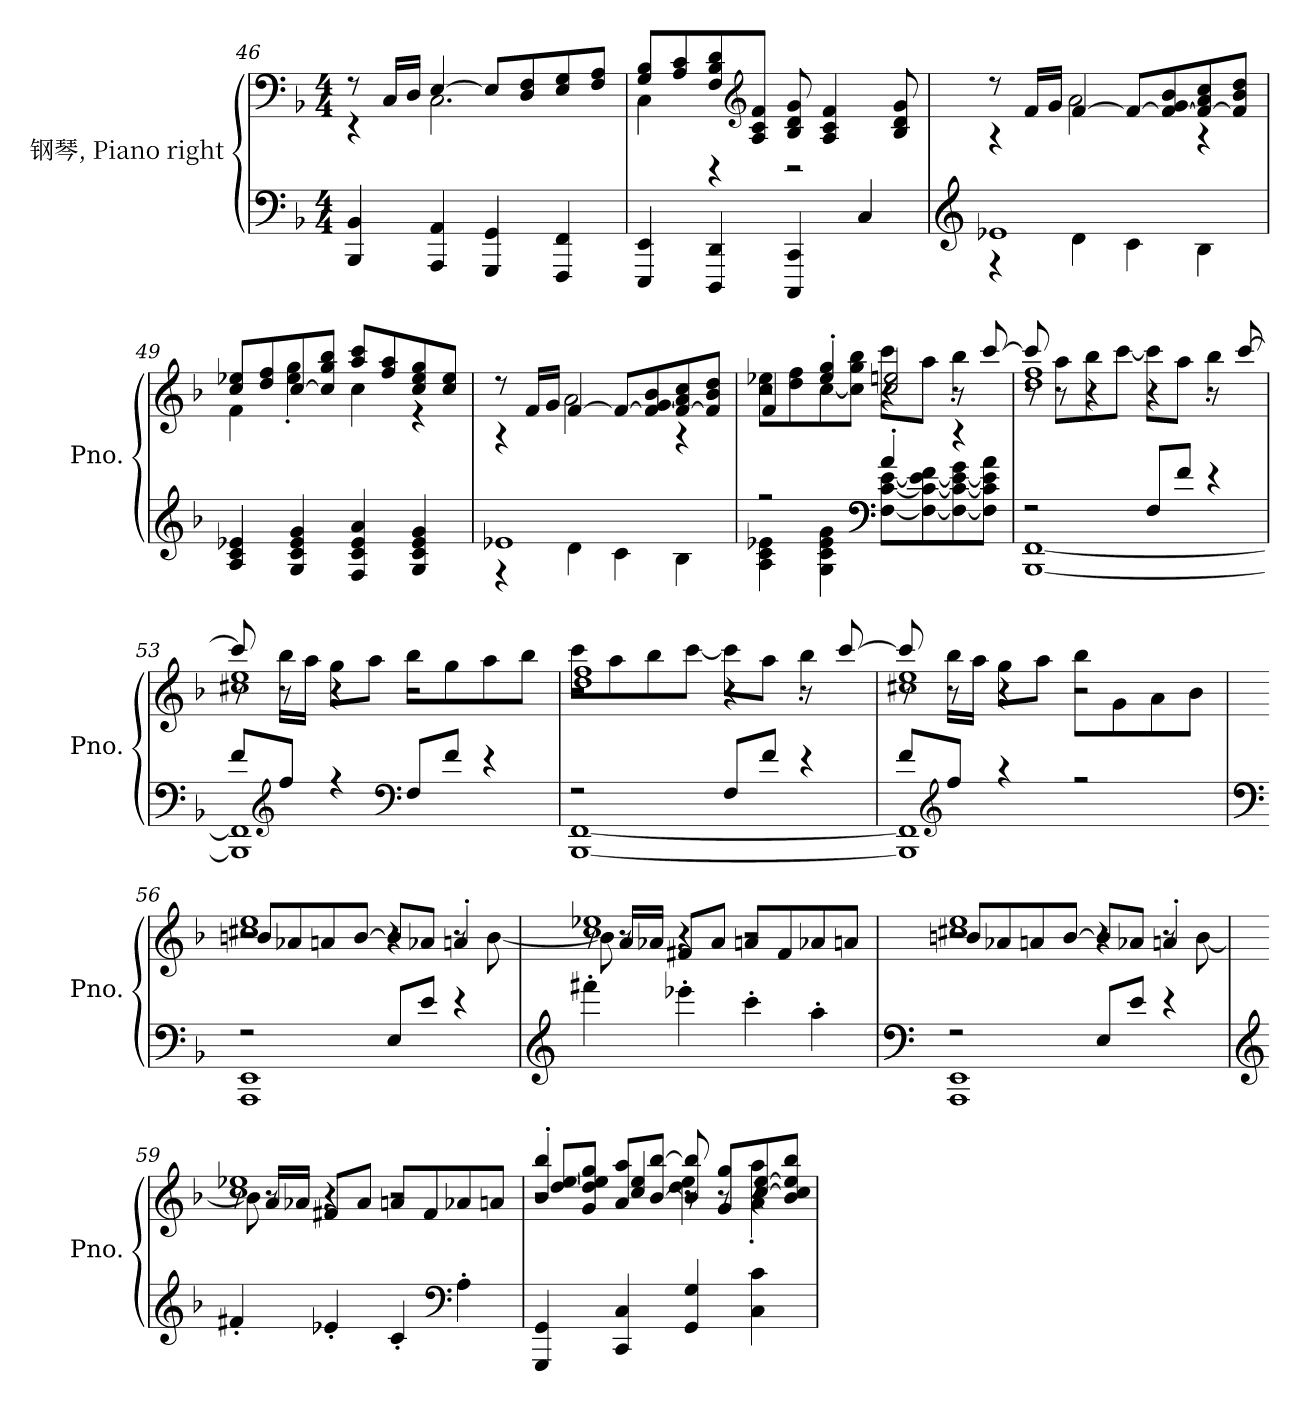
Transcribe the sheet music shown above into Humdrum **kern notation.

**kern	**kern
*part1	*part1
*staff2	*staff1
*I"钢琴, Piano right	*
*I'Pno.	*
*clefF4	*clefF4
*k[b-]	*k[b-]
*M4/4	*M4/4
*MM82	*MM82
=46	=46
*	*^
4BBB-/ 4BB-/	8r	4r
*	*MM86	*
.	16C/LL	.
.	16D/JJ	.
*	*MM82	*
4AAA/ 4AA/	[4E/	2.C\
4GGG/ 4GG/	8E/L]	.
*	*MM86	*
.	8D/ 8F/	.
*	*MM83	*
4FFF/ 4FF/	8E/ 8G/	.
*	*MM88	*
.	8F/ 8A/J	.
!!LO:LB:g=z	!!
=47	=47	=47
*	*MM85	*
4EEE/ 4EE/	8G/ 8B-/L	4C\
*	*MM88	*
.	8A/ 8c/	.
*	*MM85	*
4DDD/ 4DD/	8F/ 8B-/ 8d/	4r
*	*clefG2	*
*	*MM87	*
.	8A/ 8c/ 8f/J	.
*	*MM82	*
4CCC/ 4CC/	8B-/ 8d/ 8g/	2r
*	*MM85	*
.	4A/ 4c/ 4f/	.
4C/	.	.
.	8B-/ 8d/ 8g/	.
=48	=48	=48
*clefG2	*	*
*	*MM86	*
*^	*	*
1e-X	4r	8r	4r
*	*	*MM88	*
.	.	16f/LL	.
.	.	16g/JJ	.
*	*	*MM85	*
.	4d\	[4f/	2a\
*	*	*MM86	*
.	4c\	8f/L_	.
*	*	*MM90	*
.	.	8f/_ 8g/ 8b-/	.
*	*	*MM89	*
.	4B-\	8f/_ 8a/ 8cc/	4r
*	*	*MM91	*
.	.	8f/] 8b-/ 8dd/J	.
*v	*v	*	*
=49	=49	=49
*	*MM90	*
4A/ 4c/ 4e-X/	8cc/ 8ee-X/L	4f\
*	*MM92	*
.	8dd/ 8ff/	.
*	*MM89	*
4G/ 4c/ 4e-/ 4g/	[8cc/	4ee-\' 4gg\'
.	8cc/] 8gg/ 8bb-/J	.
*	*MM88	*
4F/ 4c/ 4e-/ 4a/	8aa/ 8ccc/L	4cc\
*	*MM90	*
.	8ff/ 8aa/	.
4G/ 4c/ 4e-/ 4g/	8cc/ 8ee-/ 8gg/	4r
.	8cc/ 8ee-/J	.
!!LO:LB:g=z	!!
=50	=50	=50
*	*MM86	*
*^	*	*
1e-X	4r	8r	4r
*	*	*MM89	*
.	.	16f/LL	.
.	.	16g/JJ	.
*	*	*MM88	*
.	4d\	[4f/	2a\
*	*	*MM88	*
.	4c\	8f/L_	.
*	*	*MM91	*
.	.	8f/_ 8g/ 8b-/	.
*	*	*MM88	*
.	4B-\	8f/_ 8a/ 8cc/	4r
*	*	*MM92	*
.	.	8f/] 8b-/ 8dd/J	.
*	*	*v	*v
=51	=51	=51
*	*	*MM89
*	*	*^
*	*	*	*^
2r	4A\ 4c\ 4e-X\	2r	8cc\ 8ee-X\L	4f/
*	*	*MM91	*	*
.	.	.	8dd\ 8ff\	.
*	*	*MM88	*	*
.	4G\ 4c\ 4e-\ 4g\	.	[8cc\	4ee-/' 4gg/'
.	.	.	8cc\] 8gg\ 8bb-\J	.
*clefF4	*	*	*	*
*	*	*MM86	*	*
4a'/	[8F\ [8c\ [8e-\L	4r	8ccc\L	2cc/ 2een/
*	*	*MM90	*	*
.	8F\_ 8c\_ 8e-\_ 8f\	.	8aa\J	.
4r	8F\_ 8c\_ 8e-\_ 8g\	8r	4bb-'\	.
*	*	*MM86	*	*
.	8F\] 8c\] 8e-\] 8a\J	[8ccc/	.	.
=52	=52	=52	=52	=52
*	*	*MM89	*	*
2r	[1BBB- [1FF	8ccc/]	8r	1dd 1ff
*	*	*MM91	*	*
.	.	8r	8aa\L	.
.	.	4r	8bb-\	.
.	.	.	[8ccc\J	.
*	*	*MM89	*	*
8F/L	.	4r	8ccc\L]	.
*	*	*MM91	*	*
8f/J	.	.	8aa\J	.
4r	.	8r	4bb-'\	.
.	.	[8ccc/	.	.
!!LO:LB:g=z	!!	!!
=53	=53	=53	=53	=53
8f/L	1BBB-] 1FF]	8ccc/]	8r	1cc#X 1ee
*clefG2	*	*	*	*
*	*	*MM96	*	*
8ff/J	.	8r	16bb-\LL	.
.	.	.	16aa\JJ	.
*	*	*MM92	*	*
4r	.	4r	8gg\L	.
*	*	*MM96	*	*
.	.	.	8aa\J	.
*clefF4	*	*	*	*
*	*	*MM91	*	*
8F/L	.	2r	8bb-\L	.
*	*	*MM96	*	*
8f/J	.	.	8gg\	.
4r	.	.	8aa\	.
*	*	*MM97	*	*
.	.	.	8bb-\J	.
=54	=54	=54	=54	=54
*	*	*MM90	*	*
2r	[1BBB- [1FF	2r	8ccc\L	1dd 1ff
*	*	*MM94	*	*
.	.	.	8aa\	.
.	.	.	8bb-\	.
.	.	.	[8ccc\J	.
8F/L	.	4r	8ccc\L]	.
8f/J	.	.	8aa\J	.
*	*	*MM99	*	*
4r	.	8r	4bb-'\	.
*	*	*MM97	*	*
.	.	[8ccc/	.	.
=55	=55	=55	=55	=55
*	*	*MM94	*	*
8f/L	1BBB-] 1FF]	8ccc/]	8r	1cc#X 1ee
*clefG2	*	*	*	*
*	*	*MM97	*	*
8ff/J	.	8r	16bb-\LL	.
.	.	.	16aa\JJ	.
*	*	*MM95	*	*
4r	.	4r	8gg\L	.
*	*	*MM98	*	*
.	.	.	8aa\J	.
*	*	*MM92	*	*
2r	.	2r	8bb-\L	.
*	*	*MM94	*	*
.	.	.	8g\	.
*	*	*MM92	*	*
.	.	.	8a\	.
*	*	*MM89	*	*
.	.	.	8b-\J	.
!!LO:LB:g=z	!!	!!
=56	=56	=56	=56	=56
*clefF4	*	*	*	*
*	*	*MM92	*	*
2r	1AAA 1EE	1cc#X 1ee	2r	8bn/L
*	*	*MM97	*	*
.	.	.	.	8a-X/
*	*	*MM96	*	*
.	.	.	.	8an/
.	.	.	.	[8b/J
*	*	*MM94	*	*
8E/L	.	.	4r	8b/L]
*	*	*MM96	*	*
8e/J	.	.	.	8a-X/J
*	*	*MM99	*	*
4r	.	.	8r	4an'/
.	.	.	[8b\	.
*v	*v	*	*	*
=57	=57	=57	=57
*clefG2	*	*	*
*	*MM97	*	*
4fff#X'\	1cc 1ee-X	8b\]	8r
*	*MM100	*	*
.	.	8r	16a/LL
.	.	.	16a-X/JJ
*	*MM97	*	*
4eee-X'\	.	4r	8f#X/L
*	*MM100	*	*
.	.	.	8a-/J
*	*MM97	*	*
4ccc'\	.	2r	8an/L
*	*MM100	*	*
.	.	.	8f#/
4aa'\	.	.	8a-X/
.	.	.	8an/J
=58	=58	=58	=58
*clefF4	*	*	*
*	*MM94	*	*
*^	*	*	*
2r	1AAA 1EE	1cc#X 1ee	2r	8bn/L
*	*	*MM97	*	*
.	.	.	.	8a-X/
*	*	*MM96	*	*
.	.	.	.	8an/
.	.	.	.	[8b/J
*	*	*MM95	*	*
8E/L	.	.	4r	8b/L]
*	*	*MM97	*	*
8e/J	.	.	.	8a-X/J
*	*	*MM99	*	*
4r	.	.	8r	4an'/
.	.	.	[8b\	.
*v	*v	*	*	*
!!LO:LB:g=z	!!	!!
=59	=59	=59	=59
*clefG2	*	*	*
*	*MM97	*	*
4f#X'/	1cc 1ee-X	8b\]	8r
*	*MM97	*	*
.	.	8r	16a/LL
.	.	.	16a-X/JJ
*	*MM94	*	*
4e-X'/	.	4r	8f#X/L
*	*MM97	*	*
.	.	.	8a-/J
*	*MM94	*	*
4c'/	.	2r	8an/L
*	*MM97	*	*
.	.	.	8f#/
*clefF4	*	*	*
4A'\	.	.	8a-X/
.	.	.	8an/J
=60	=60	=60	=60
*	*MM96	*	*
4GGG/ 4GG/	4b-/' 4bb-/'	2r	[8dd/ [8ee/L
*	*MM97	*	*
.	.	.	8g/ 8dd/] 8ee/] 8gg/J
*	*MM102	*	*
4CC/ 4C/	8a/ 8aa/L	.	4cc/ 4ee/
*	*MM100	*	*
.	[8b-/ [8bb-/J	.	.
4GG/ 4G/	8b-/] 8bb-/]	4dd\ 4ee\	8r
*	*MM99	*	*
.	8r	.	8g/ 8gg/L
*	*MM100	*	*
4C\ 4c\	4r	4a\' 4aa\'	[8cc/ [8ee/
*	*MM94	*	*
.	.	.	8b-/ 8cc/] 8ee/] 8bb-/J
*	*v	*v	*v
=	=
*-	*-
